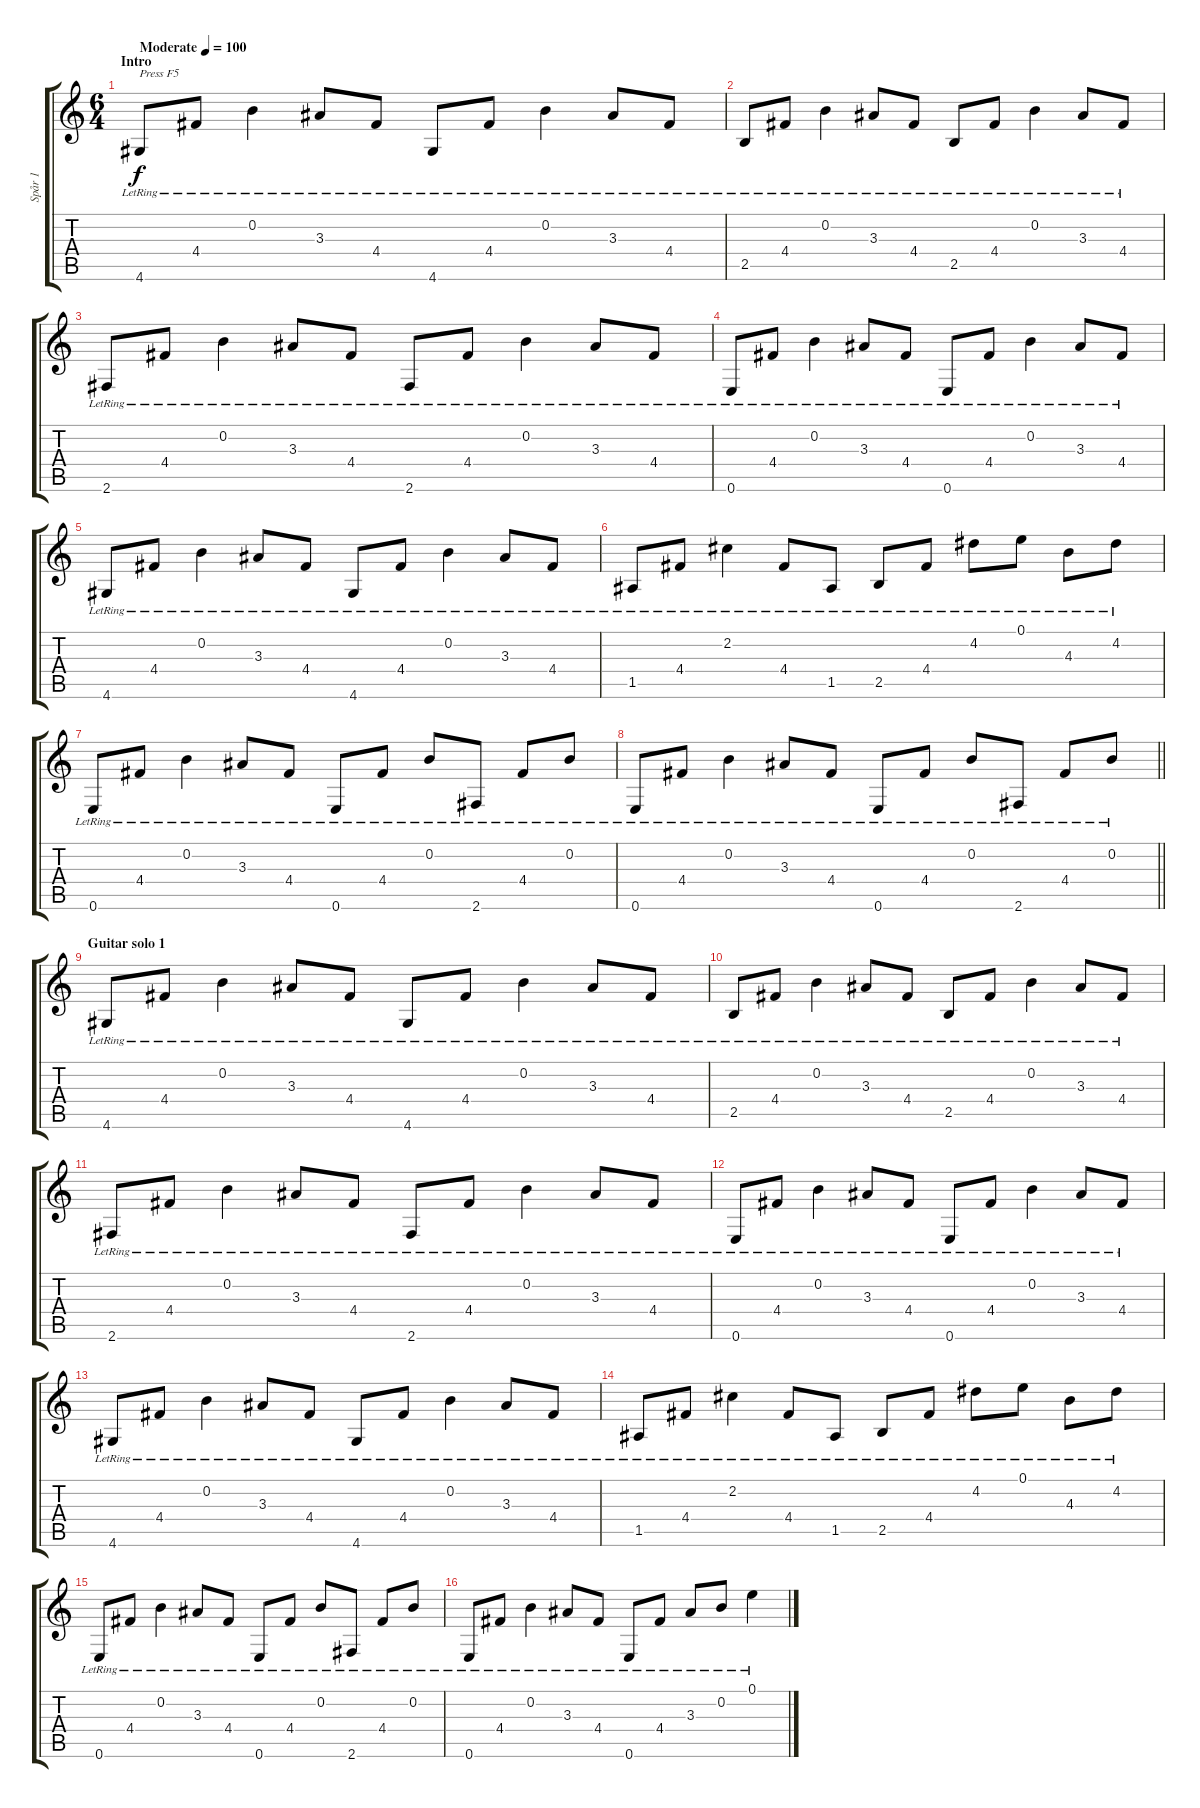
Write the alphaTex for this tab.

\track ("Spår 1" "Spår 1") {instrument acousticguitarsteel}
\staff {score tabs}
\tuning (E4 B3 G3 D3 A2 E2) {hide}
\ts (6 4)
\section ("" "Intro")
\tempo (100 "Moderate")
\clef g2
\ks c
4.6{lr}.8{txt "Press F5" dy f instrument acousticguitarsteel} 4.4{lr}.8 0.2{lr}.4 3.3{lr}.8 4.4{lr}.8 4.6{lr}.8 4.4{lr}.8 0.2{lr}.4 3.3{lr}.8 4.4{lr}.8 |
2.5{lr}.8 4.4{lr}.8 0.2{lr}.4 3.3{lr}.8 4.4{lr}.8 2.5{lr}.8 4.4{lr}.8 0.2{lr}.4 3.3{lr}.8 4.4{lr}.8 |
2.6{lr}.8 4.4{lr}.8 0.2{lr}.4 3.3{lr}.8 4.4{lr}.8 2.6{lr}.8 4.4{lr}.8 0.2{lr}.4 3.3{lr}.8 4.4{lr}.8 |
0.6{lr}.8 4.4{lr}.8 0.2{lr}.4 3.3{lr}.8 4.4{lr}.8 0.6{lr}.8 4.4{lr}.8 0.2{lr}.4 3.3{lr}.8 4.4{lr}.8 |
4.6{lr}.8 4.4{lr}.8 0.2{lr}.4 3.3{lr}.8 4.4{lr}.8 4.6{lr}.8 4.4{lr}.8 0.2{lr}.4 3.3{lr}.8 4.4{lr}.8 |
1.5{lr}.8 4.4{lr}.8 2.2{lr}.4 4.4{lr}.8 1.5{lr}.8 2.5{lr}.8 4.4{lr}.8 4.2{lr}.8 0.1{lr}.8 4.3{lr}.8 4.2{lr}.8 |
0.6{lr}.8 4.4{lr}.8 0.2{lr}.4 3.3{lr}.8 4.4{lr}.8 0.6{lr}.8 4.4{lr}.8 0.2{lr}.8 2.6{lr}.8 4.4{lr}.8 0.2{lr}.8 |
\barLineRight lightlight
0.6{lr}.8 4.4{lr}.8 0.2{lr}.4 3.3{lr}.8 4.4{lr}.8 0.6{lr}.8 4.4{lr}.8 0.2{lr}.8 2.6{lr}.8 4.4{lr}.8 0.2{lr}.8 |
\section ("" "Guitar solo 1")
4.6{lr}.8 4.4{lr}.8 0.2{lr}.4 3.3{lr}.8 4.4{lr}.8 4.6{lr}.8 4.4{lr}.8 0.2{lr}.4 3.3{lr}.8 4.4{lr}.8 |
2.5{lr}.8 4.4{lr}.8 0.2{lr}.4 3.3{lr}.8 4.4{lr}.8 2.5{lr}.8 4.4{lr}.8 0.2{lr}.4 3.3{lr}.8 4.4{lr}.8 |
2.6{lr}.8 4.4{lr}.8 0.2{lr}.4 3.3{lr}.8 4.4{lr}.8 2.6{lr}.8 4.4{lr}.8 0.2{lr}.4 3.3{lr}.8 4.4{lr}.8 |
0.6{lr}.8 4.4{lr}.8 0.2{lr}.4 3.3{lr}.8 4.4{lr}.8 0.6{lr}.8 4.4{lr}.8 0.2{lr}.4 3.3{lr}.8 4.4{lr}.8 |
4.6{lr}.8 4.4{lr}.8 0.2{lr}.4 3.3{lr}.8 4.4{lr}.8 4.6{lr}.8 4.4{lr}.8 0.2{lr}.4 3.3{lr}.8 4.4{lr}.8 |
1.5{lr}.8 4.4{lr}.8 2.2{lr}.4 4.4{lr}.8 1.5{lr}.8 2.5{lr}.8 4.4{lr}.8 4.2{lr}.8 0.1{lr}.8 4.3{lr}.8 4.2{lr}.8 |
0.6{lr}.8 4.4{lr}.8 0.2{lr}.4 3.3{lr}.8 4.4{lr}.8 0.6{lr}.8 4.4{lr}.8 0.2{lr}.8 2.6{lr}.8 4.4{lr}.8 0.2{lr}.8 |
0.6{lr}.8 4.4{lr}.8 0.2{lr}.4 3.3{lr}.8 4.4{lr}.8 0.6{lr}.8 4.4{lr}.8 3.3{lr}.8 0.2{lr}.8 0.1{lr}.4
